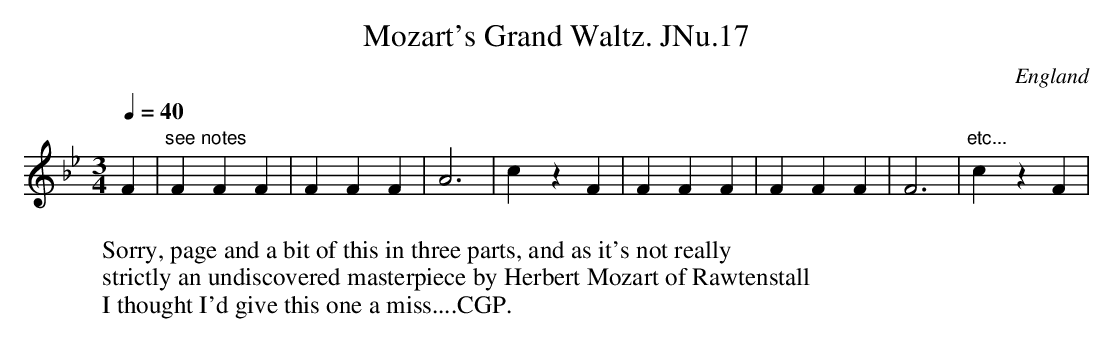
X:1
T:Mozart's Grand Waltz. JNu.17
L:1/4
M:3/4
O:England
Q:40
K:Bb
F|"see notes"FFF|FFF|A3|czF|FFF|FFF|F3|"etc..."czF|
W:Sorry, page and a bit of this in three parts, and as it's not really
W:strictly an undiscovered masterpiece by Herbert Mozart of Rawtenstall
W:I thought I'd give this one a miss....CGP.
